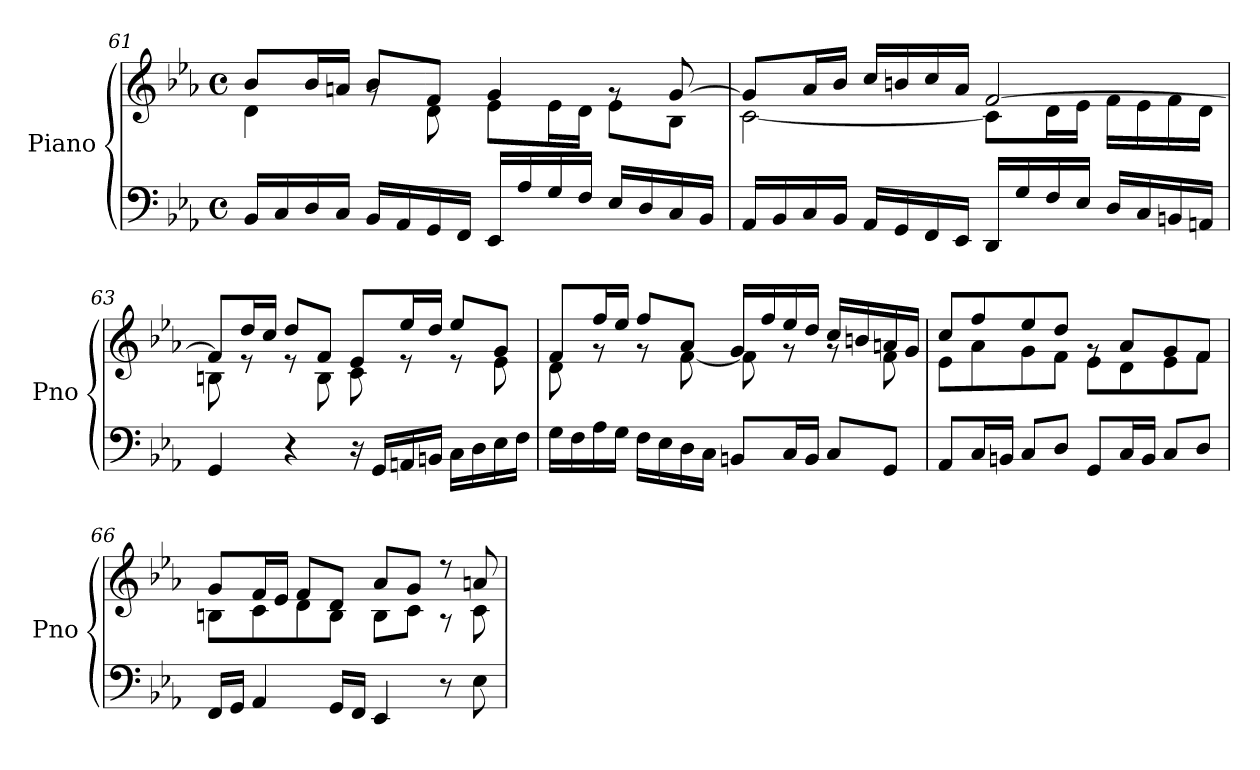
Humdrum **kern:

**kern	**kern
*part1	*part1
*staff2	*staff1
*I"Piano	*
*I'Pno	*
*clefF4	*clefG2
*k[b-e-a-]	*k[b-e-a-]
*M4/4	*M4/4
*met(c)	*met(c)
=61	=61
*	*^
16BB-/LL	8b-/L	4d\
16C/	.	.
16D/	16b-/L	.
16C/JJ	16an/JJ	.
16BB-/LL	8b-/L	8rg
16AA-/	.	.
16GG/	8f/J	8d\
16FF/JJ	.	.
16EE-/LL	4g/	8e-\L
16A-/	.	.
16G/	.	16e-\L
16F/JJ	.	16d\JJ
16E-/LL	8rg	8e-\L
16D/	.	.
16C/	[8g/	8B-\J
16BB-/JJ	.	.
!!LO:LB:g=z	!!
=62	=62	=62
16AA-/LL	8g/L]	[2c\
16BB-/	.	.
16C/	16a-/L	.
16BB-/JJ	16b-/JJ	.
16AA-/LL	16cc/LL	.
16GG/	16bn/	.
16FF/	16cc/	.
16EE-/JJ	16a-/JJ	.
16DD/LL	[2f/	8c\L]
16G/	.	.
16F/	.	16d\L
16E-/JJ	.	16e-\JJ
16D/LL	.	16f\LL
16C/	.	16e-\
16BBn/	.	16f\
16AAn/JJ	.	16d\JJ
=63	=63	=63
4GG/	8f/L]	8Bn\
.	16dd/L	8re
.	16cc/JJ	.
4r	8dd/L	8re
.	8f/J	8B\
16r	8e-/L	8c\
16GG/LL	.	.
16AAn/	16ee-/L	8re
16BBn/JJ	16dd/JJ	.
16C\LL	8ee-/L	8re
16D\	.	.
16E-\	8g/J	8e-\
16F\JJ	.	.
!!LO:LB:g=z	!!
=64	=64	=64
16G\LL	8f/L	8d\
16F\	.	.
16A-\	16ff/L	8rg
16G\JJ	16ee-/JJ	.
16F\LL	8ff/L	8rg
16E-\	.	.
16D\	8a-/J	[8f\
16C\JJ	.	.
8BBn/L	16g/LL	8f\]
.	16ff/	.
16C/L	16ee-/	8rg
16BB/JJ	16dd/JJ	.
8C/L	16cc/LL	8rg
.	16bn/	.
8GG/J	16an/	8f\
.	16g/JJ	.
=65	=65	=65
8AA-/L	8cc/L	8e-\L
16C/L	8ff/	8a-\
16BBn/JJ	.	.
8C/L	8ee-/	8g\
8D/J	8dd/J	8f\J
8GG/L	8rg	8e-\L
16C/L	8a-/L	8d\
16BB/JJ	.	.
8C/L	8g/	8e-\
8D/J	8f/J	8f\J
=66	=66	=66
16FF/LL	8g/L	8Bn\L
16GG/JJ	.	.
4AA-/	16f/L	8c\
.	16e-/JJ	.
.	8f/L	8d\
16GG/LL	8d/J	8B\J
16FF/JJ	.	.
4EE-/	8a-/L	8B\L
.	8g/J	8c\J
8r	8r	8r
8E-\	8an/	8c\
*	*v	*v
=	=
*-	*-
